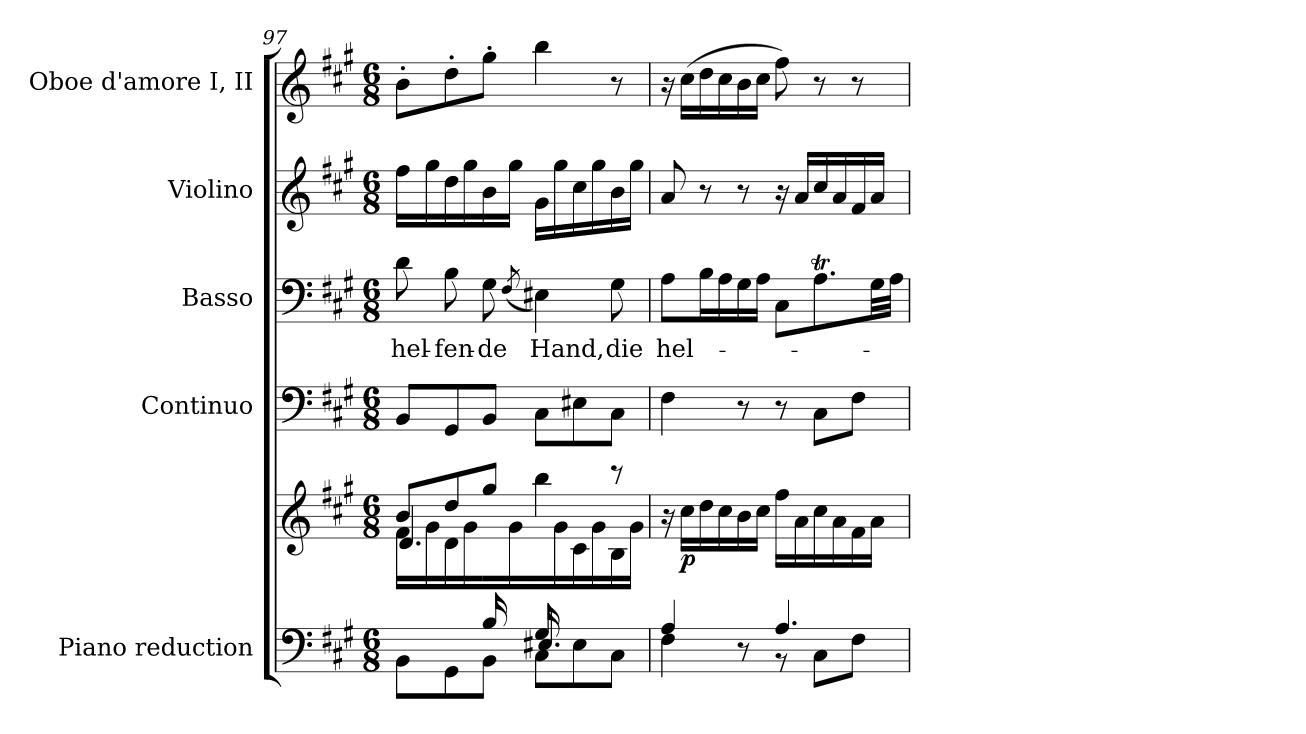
**kern	**kern	**dynam	**kern	**kern	**text	**kern	**kern
*part5	*part5	*part5	*part4	*part3	*part3	*part2	*part1
*staff6	*staff5	*staff5/6	*staff4	*staff3	*staff3	*staff2	*staff1
*I"Piano reduction	*	*	*I"Continuo	*I"Basso	*	*I"Violino	*I"Oboe d'amore I, II
*I'Pno	*	*	*	*	*	*I'Vln	*I'Ob
*clefF4	*clefG2	*	*clefF4	*clefF4	*	*clefG2	*clefG2
*k[f#c#g#]	*k[f#c#g#]	*	*k[f#c#g#]	*k[f#c#g#]	*	*k[f#c#g#]	*k[f#c#g#]
*M6/8	*M6/8	*	*M6/8	*M6/8	*	*M6/8	*M6/8
=97	=97	=97	=97	=97	=97	=97	=97
*^	*^	*	*	*	*	*	*
*	*^	*	*^	*	*	*	*	*	*
!	!	!	!	!	!	!	!	!	!LO:LY:b	!	!
4ryy	4.ryy	8BB\L	8b/L	16f#\LL	4.d/	.	8BB/L	8d\	hel-	16ff#\LL	8b'\L
.	.	.	.	16g#\	.	.	.	.	.	16gg#\	.
!	!	!	!	!	!	!	!	!	!LO:LY:b	!	!
.	.	8GG#\	8dd/	16d\	.	.	8GG#/	8B\	-fen-	16dd\	8dd'\
.	.	.	.	16g#\	.	.	.	.	.	16gg#\	.
!	!	!	!	!	!	!	!	!	!LO:LY:b	!	!
16B/	.	8BB\J	8gg#/J	16ryy	.	.	8BB/J	8G#\	-de	16b\	8gg#'\J
16ryy	.	.	.	16g#\JJ	.	.	.	.	.	16gg#\JJ	.
.	.	.	.	.	.	.	.	(8qF#/	.	.	.
!	!	!	!	!	!	!	!	!	!LO:LY:b	!	!
16G#/LL	4.E#X/	8C#\L	4bb\	16ryy	4.ryy	.	8C#\L	4E#X\)	Hand,	16g#\LL	4bb\
4ryy	.	.	.	16g#\	.	.	.	.	.	16gg#\	.
.	.	8E#\	.	16c#\	.	.	8E#X\	.	.	16cc#\	.
.	.	.	.	16g#\	.	.	.	.	.	16gg#\	.
!	!	!	!	!	!	!	!	!	!LO:LY:b	!	!
.	.	8C#\J	8r	16B\	.	.	8C#\J	8G#\	die	16b\	8r
16ryy	.	.	.	16g#\JJ	.	.	.	.	.	16gg#\JJ	.
*	*v	*v	*	*	*	*	*	*	*	*	*
*	*	*	*v	*v	*	*	*	*	*	*
!!LO:LB:g=z
=98	=98	=98	=98	=98	=98	=98	=98	=98	=98
!	!	!	!	!	!	!	!LO:LY:b	!	!
*	*	*v	*v	*	*	*	*	*	*
4A/	4F#\	16r	.	4F#\	8A\L	hel-	8a/	16r
!	!	!	!LO:DY:b	!	!	!	!	!
.	.	16cc#\LL	p	.	.	.	.	(16cc#\LL
.	.	16dd\	.	.	16B\L	.	8r	16dd\
.	.	16cc#\	.	.	16A\	.	.	16cc#\
8r	8ryy	16b\	.	8r	16G#\	.	8r	16b\
.	.	16cc#\JJ	.	.	16A\JJ	.	.	16cc#\JJ
4.A/	8r	16ff#\LL	.	8r	8C#\L	.	16r	8ff#\)
.	.	16a\	.	.	.	.	16a/LL	.
.	8C#\L	16cc#\	.	8C#\L	8.AT\	.	16cc#/	8r
.	.	16a\	.	.	.	.	16a/	.
.	8F#\J	16f#\	.	8F#\J	.	.	16f#/	8r
.	.	16a\JJ	.	.	32G#\LL	.	16a/JJ	.
.	.	.	.	.	32A\JJJ	.	.	.
*v	*v	*	*	*	*	*	*	*
=	=	=	=	=	=	=	=
*-	*-	*-	*-	*-	*-	*-	*-
